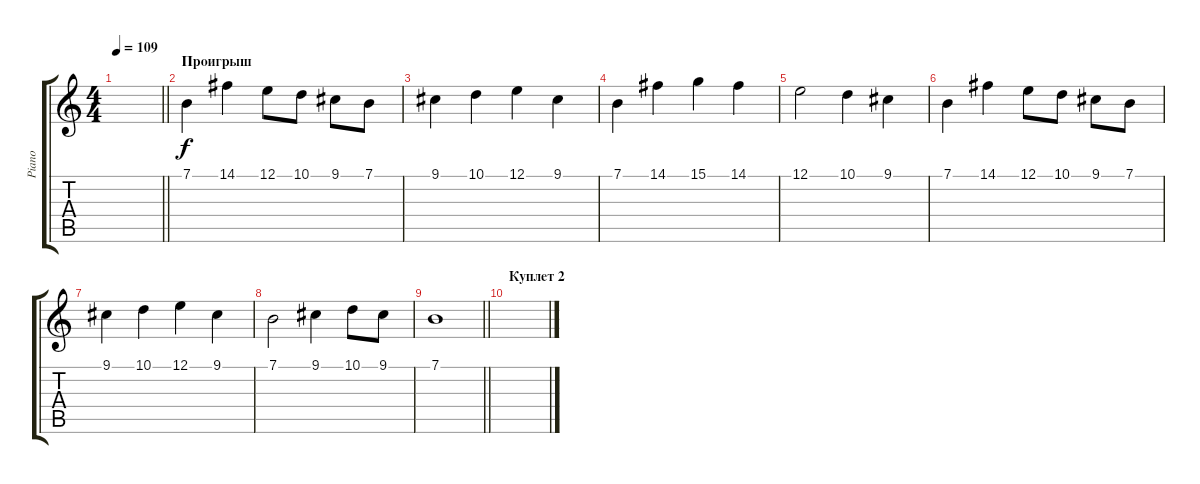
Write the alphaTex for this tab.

\track ("Piano" "Piano") {instrument electricpiano1}
\staff {score tabs}
\tuning (E4 B3 G3 D3 A2 E2) {hide}
\ts (4 4)
\tempo 109
\clef g2
\barLineRight lightlight
\ks c
|
\section ("" "Проигрыш")
7.1.4 14.1.4 12.1.8 10.1.8 9.1.8 7.1.8 |
9.1.4 10.1.4 12.1.4 9.1.4 |
7.1.4 14.1.4 15.1.4 14.1.4 |
12.1.2 10.1.4 9.1.4 |
7.1.4 14.1.4 12.1.8 10.1.8 9.1.8 7.1.8 |
9.1.4 10.1.4 12.1.4 9.1.4 |
7.1.2 9.1.4 10.1.8 9.1.8 |
\barLineRight lightlight
7.1.1 |
\section ("" "Куплет 2")
